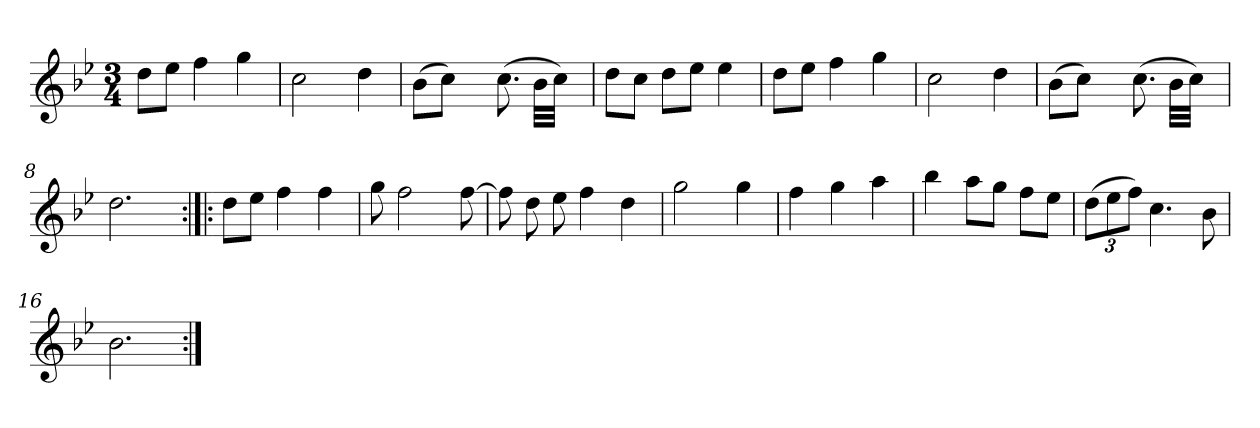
**kern
*part1
*staff1
*clefG2
*k[b-e-]
*B-:
*M3/4
*MM120
=1
8dd\L
8ee-\J
4ff
4gg
=2
2cc
4dd
=3
(8b-\L
8cc\J)
8ryy
(8.cc
32b-\LLL
32cc\JJJ)
8ryy
=4
8dd\L
8cc\J
8dd\L
8ee-\J
4ee-
=5
8dd\L
8ee-\J
4ff
4gg
=6
2cc
4dd
=7
(8b-\L
8cc\J)
8ryy
(8.cc
32b-\LLL
32cc\JJJ)
8ryy
=8
2.dd
=9:|!|:
8dd\L
8ee-\J
4ff
4ff
=10
8gg
2ff
[8ff
=11
8ff]
8dd
8ee-
4ff
4dd
=12
2gg
4gg
=13
4ff
4gg
4aa
=14
4bb-
8aa\L
8gg\J
8ff\L
8ee-\J
=15
(12dd\L
12ee-\
12ff\J)
4.cc
8b-
=16
2.b-
=:|!
*-
